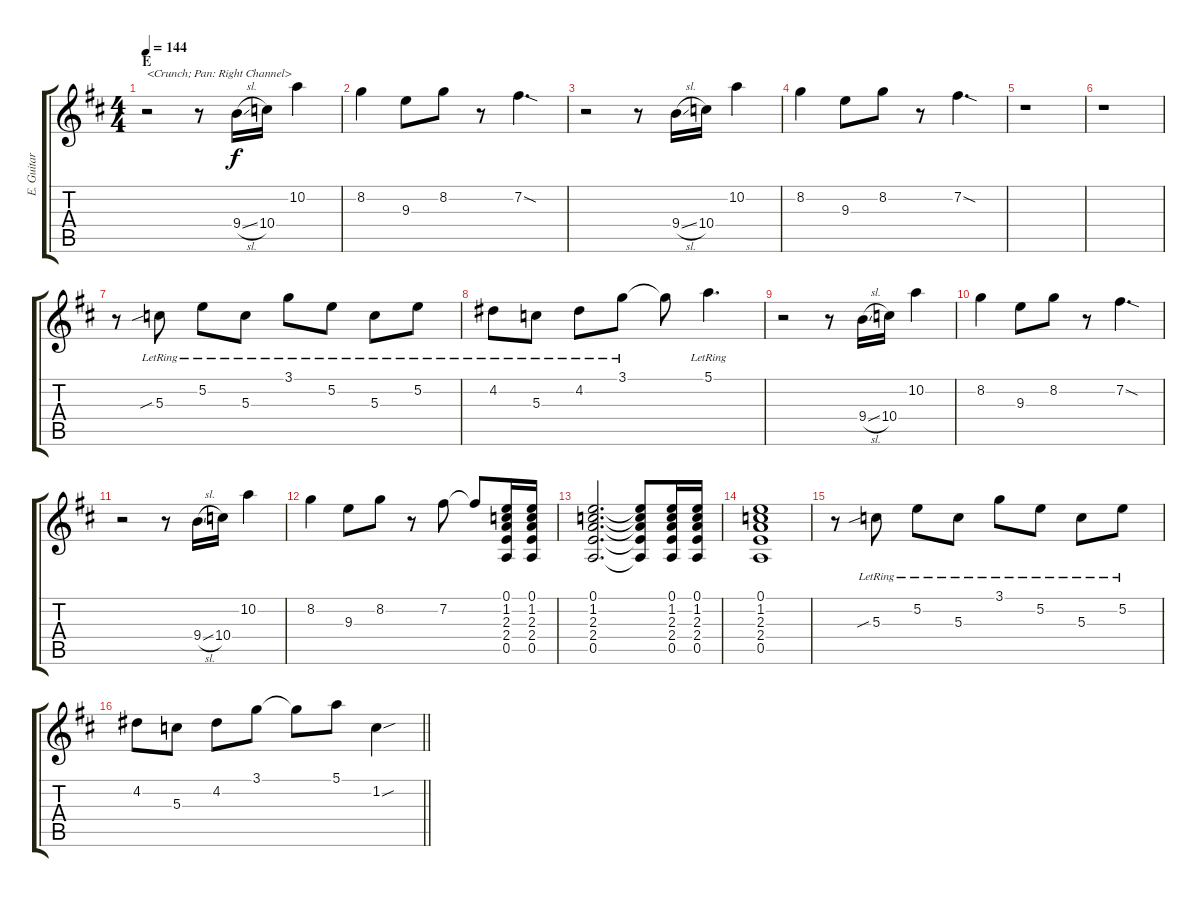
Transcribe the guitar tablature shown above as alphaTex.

\track ("E. Guitar II" "E. Guitar ") {instrument electricguitarclean}
\staff {score tabs}
\tuning (E4 B3 G3 D3 A2 E2) {hide}
\ts (4 4)
\section ("" "E")
\tempo 144
\clef g2
\ks d
r.2{txt "<Crunch; Pan: Right Channel>" dy fff balance 14 instrument overdrivenguitar} r.8 9.4{sl}.16{dy f} 10.4.16 10.2.4 |
8.2.4 9.3.8 8.2.8 r.8 7.2{sod}.4{d} |
r.2 r.8 9.4{sl}.16 10.4.16 10.2.4 |
8.2.4 9.3.8 8.2.8 r.8 7.2{sod}.4{d} |
r.1 |
r.1 |
r.8 5.3{sib lr}.8 5.2{lr}.8 5.3{lr}.8 3.1{lr}.8 5.2{lr}.8 5.3{lr}.8 5.2{lr}.8 |
4.2{lr}.8 5.3{lr}.8 4.2{lr}.8 3.1{lr}.8 3.1{t}.8 5.1{lr}.4{d} |
r.2 r.8 9.4{sl}.16 10.4.16 10.2.4 |
8.2.4 9.3.8 8.2.8 r.8 7.2{sod}.4{d} |
r.2 r.8 9.4{sl}.16 10.4.16 10.2.4 |
8.2.4 9.3.8 8.2.8 r.8 7.2.8 7.2{t}.8 (0.1 1.2 2.3 2.4 0.5).16 (0.1 1.2 2.3 2.4 0.5).16 |
(0.1 1.2 2.3 2.4 0.5).2{d} (0.1{t} 1.2{t} 2.3{t} 2.4{t} 0.5{t}).8 (0.1 1.2 2.3 2.4 0.5).16 (0.1 1.2 2.3 2.4 0.5).16 |
(0.1 1.2 2.3 2.4 0.5).1 |
r.8 5.3{sib lr}.8 5.2{lr}.8 5.3{lr}.8 3.1{lr}.8 5.2{lr}.8 5.3{lr}.8 5.2{lr}.8 |
\barLineRight lightlight
4.2.8 5.3.8 4.2.8 3.1.8 3.1{t}.8 5.1.8 1.2{sou}.4
